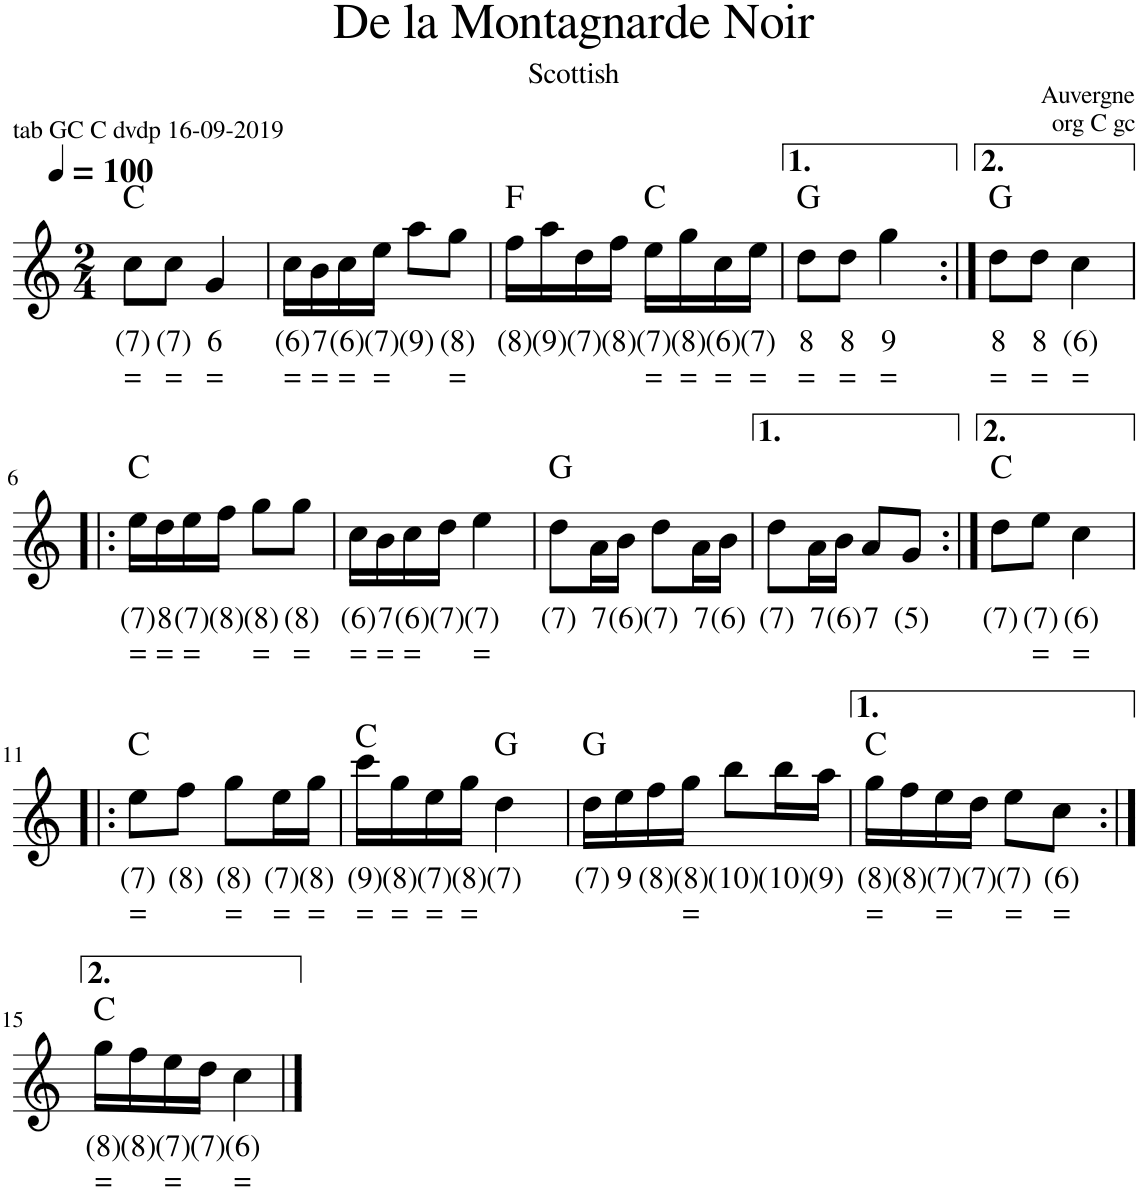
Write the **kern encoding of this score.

**kern	**text	**text	**harte
*part1	*part1	*part1	*part1
*staff1	*staff1	*staff1	*
*I"Accordeon	*	*	*
*I'Acc.	*	*	*
*clefG2	*	*	*
*k[]	*	*	*
*M2/4	*	*	*
*MM100	*	*	*
=1	=1	=1	=1
!	!LO:LY:b	!LO:LY:b	!
8cc\L	(7)	=	C:maj
!	!LO:LY:b	!LO:LY:b	!
8cc\J	(7)	=	.
!	!LO:LY:b	!LO:LY:b	!
4g/	6	=	.
=2	=2	=2	=2
!	!LO:LY:b	!LO:LY:b	!
16cc\LL	(6)	=	.
!	!LO:LY:b	!LO:LY:b	!
16b\	7	=	.
!	!LO:LY:b	!LO:LY:b	!
16cc\	(6)	=	.
!	!LO:LY:b	!LO:LY:b	!
16ee\JJ	(7)	=	.
!	!LO:LY:b	!	!
8aa\L	(9)	.	.
!	!LO:LY:b	!LO:LY:b	!
8gg\J	(8)	=	.
=3	=3	=3	=3
!	!LO:LY:b	!	!
16ff\LL	(8)	.	F:maj
!	!LO:LY:b	!	!
16aa\	(9)	.	.
!	!LO:LY:b	!	!
16dd\	(7)	.	.
!	!LO:LY:b	!	!
16ff\JJ	(8)	.	.
!	!LO:LY:b	!LO:LY:b	!
16ee\LL	(7)	=	C:maj
!	!LO:LY:b	!LO:LY:b	!
16gg\	(8)	=	.
!	!LO:LY:b	!LO:LY:b	!
16cc\	(6)	=	.
!	!LO:LY:b	!LO:LY:b	!
16ee\JJ	(7)	=	.
=4	=4	=4	=4
!	!LO:LY:b	!LO:LY:b	!
8dd\L	8	=	G:maj
!	!LO:LY:b	!LO:LY:b	!
8dd\J	8	=	.
!	!LO:LY:b	!LO:LY:b	!
4gg\	9	=	.
=5:|!	=5:|!	=5:|!	=5:|!
!	!LO:LY:b	!LO:LY:b	!
8dd\L	8	=	G:maj
!	!LO:LY:b	!LO:LY:b	!
8dd\J	8	=	.
!	!LO:LY:b	!LO:LY:b	!
4cc\	(6)	=	.
!!LO:LB:g=z
=6!|:	=6!|:	=6!|:	=6!|:
!	!LO:LY:b	!LO:LY:b	!
16ee\LL	(7)	=	C:maj
!	!LO:LY:b	!LO:LY:b	!
16dd\	8	=	.
!	!LO:LY:b	!LO:LY:b	!
16ee\	(7)	=	.
!	!LO:LY:b	!	!
16ff\JJ	(8)	.	.
!	!LO:LY:b	!LO:LY:b	!
8gg\L	(8)	=	.
!	!LO:LY:b	!LO:LY:b	!
8gg\J	(8)	=	.
=7	=7	=7	=7
!	!LO:LY:b	!LO:LY:b	!
16cc\LL	(6)	=	.
!	!LO:LY:b	!LO:LY:b	!
16b\	7	=	.
!	!LO:LY:b	!LO:LY:b	!
16cc\	(6)	=	.
!	!LO:LY:b	!	!
16dd\JJ	(7)	.	.
!	!LO:LY:b	!LO:LY:b	!
4ee\	(7)	=	.
=8	=8	=8	=8
!	!LO:LY:b	!	!
8dd\L	(7)	.	G:maj
!	!LO:LY:b	!	!
16a\L	7	.	.
!	!LO:LY:b	!	!
16b\JJ	(6)	.	.
!	!LO:LY:b	!	!
8dd\L	(7)	.	.
!	!LO:LY:b	!	!
16a\L	7	.	.
!	!LO:LY:b	!	!
16b\JJ	(6)	.	.
=9	=9	=9	=9
!	!LO:LY:b	!	!
8dd\L	(7)	.	.
!	!LO:LY:b	!	!
16a\L	7	.	.
!	!LO:LY:b	!	!
16b\JJ	(6)	.	.
!	!LO:LY:b	!	!
8a/L	7	.	.
!	!LO:LY:b	!	!
8g/J	(5)	.	.
=10:|!	=10:|!	=10:|!	=10:|!
!	!LO:LY:b	!	!
8dd\L	(7)	.	C:maj
!	!LO:LY:b	!LO:LY:b	!
8ee\J	(7)	=	.
!	!LO:LY:b	!LO:LY:b	!
4cc\	(6)	=	.
!!LO:LB:g=z
=11!|:	=11!|:	=11!|:	=11!|:
!	!LO:LY:b	!LO:LY:b	!
8ee\L	(7)	=	C:maj
!	!LO:LY:b	!	!
8ff\J	(8)	.	.
!	!LO:LY:b	!LO:LY:b	!
8gg\L	(8)	=	.
!	!LO:LY:b	!LO:LY:b	!
16ee\L	(7)	=	.
!	!LO:LY:b	!LO:LY:b	!
16gg\JJ	(8)	=	.
=12	=12	=12	=12
!	!LO:LY:b	!LO:LY:b	!
16ccc\LL	(9)	=	C:maj
!	!LO:LY:b	!LO:LY:b	!
16gg\	(8)	=	.
!	!LO:LY:b	!LO:LY:b	!
16ee\	(7)	=	.
!	!LO:LY:b	!LO:LY:b	!
16gg\JJ	(8)	=	.
!	!LO:LY:b	!	!
4dd\	(7)	.	G:maj
=13	=13	=13	=13
!	!LO:LY:b	!	!
16dd\LL	(7)	.	G:maj
!	!LO:LY:b	!	!
16ee\	9	.	.
!	!LO:LY:b	!	!
16ff\	(8)	.	.
!	!LO:LY:b	!LO:LY:b	!
16gg\JJ	(8)	=	.
!	!LO:LY:b	!	!
8bb\L	(10)	.	.
!	!LO:LY:b	!	!
16bb\L	(10)	.	.
!	!LO:LY:b	!	!
16aa\JJ	(9)	.	.
=14	=14	=14	=14
!	!LO:LY:b	!LO:LY:b	!
16gg\LL	(8)	=	C:maj
!	!LO:LY:b	!	!
16ff\	(8)	.	.
!	!LO:LY:b	!LO:LY:b	!
16ee\	(7)	=	.
!	!LO:LY:b	!	!
16dd\JJ	(7)	.	.
!	!LO:LY:b	!LO:LY:b	!
8ee\L	(7)	=	.
!	!LO:LY:b	!LO:LY:b	!
8cc\J	(6)	=	.
!!LO:LB:g=z
=15:|!	=15:|!	=15:|!	=15:|!
!	!LO:LY:b	!LO:LY:b	!
16gg\LL	(8)	=	C:maj
!	!LO:LY:b	!	!
16ff\	(8)	.	.
!	!LO:LY:b	!LO:LY:b	!
16ee\	(7)	=	.
!	!LO:LY:b	!	!
16dd\JJ	(7)	.	.
!	!LO:LY:b	!LO:LY:b	!
4cc\	(6)	=	.
==	==	==	==
*-	*-	*-	*-
